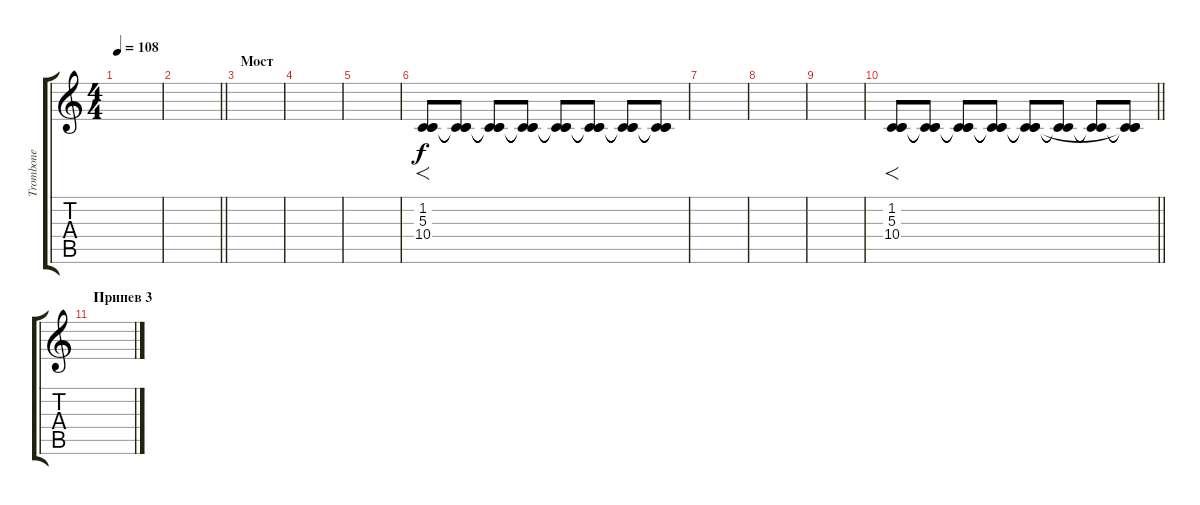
\track ("Trombone" "Trombone") {instrument trombone}
\staff {score tabs}
\tuning (E4 B3 G3 D3 A2 E2) {hide}
\ts (4 4)
\tempo 108
\clef g2
\ks c
|
\barLineRight lightlight
|
\section ("" "Мост")
|
|
|
(1.2 5.3 10.4).8{f volume 8} (1.2{t} 5.3{t} 10.4{t}).8{volume 16} (1.2{t} 5.3{t} 10.4{t}).8 (1.2{t} 5.3{t} 10.4{t}).8 (1.2{t} 5.3{t} 10.4{t}).8 (1.2{t} 5.3{t} 10.4{t}).8 (1.2{t} 5.3{t} 10.4{t}).8 (1.2{t} 5.3{t} 10.4{t}).8 |
|
|
|
\barLineRight lightlight
(1.2 5.3 10.4).8{f volume 8} (1.2{t} 5.3{t} 10.4{t}).8{volume 16} (1.2{t} 5.3{t} 10.4{t}).8 (1.2{t} 5.3{t} 10.4{t}).8 (1.2{t} 5.3{t} 10.4{t}).8 (5.3{t} 10.4{t}).8 (5.3{t} 10.4{t}).8 (1.2{t} 5.3{t} 10.4{t}).8 |
\section ("" "Припев 3")
